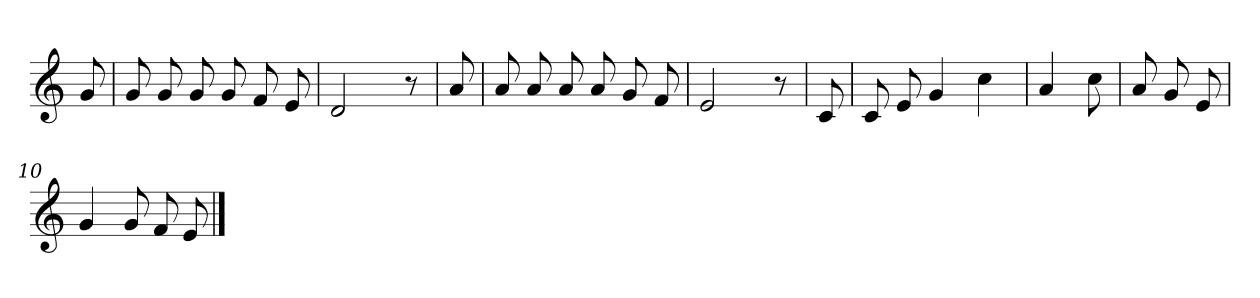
**kern
*part1
*staff1
*clefG2
*k[]
*C:
=
8g
=1
8g
8g
8g
8g
8f
8e
=2
2d
8r
=3
8a
=4
8a
8a
8a
8a
8g
8f
=5
2e
8r
=6
8c
=7
8c
8e
4g
4cc
=8
4a
8cc
=9
8a
8g
8e
=10
4g
8g
8f
8e
==
*-
